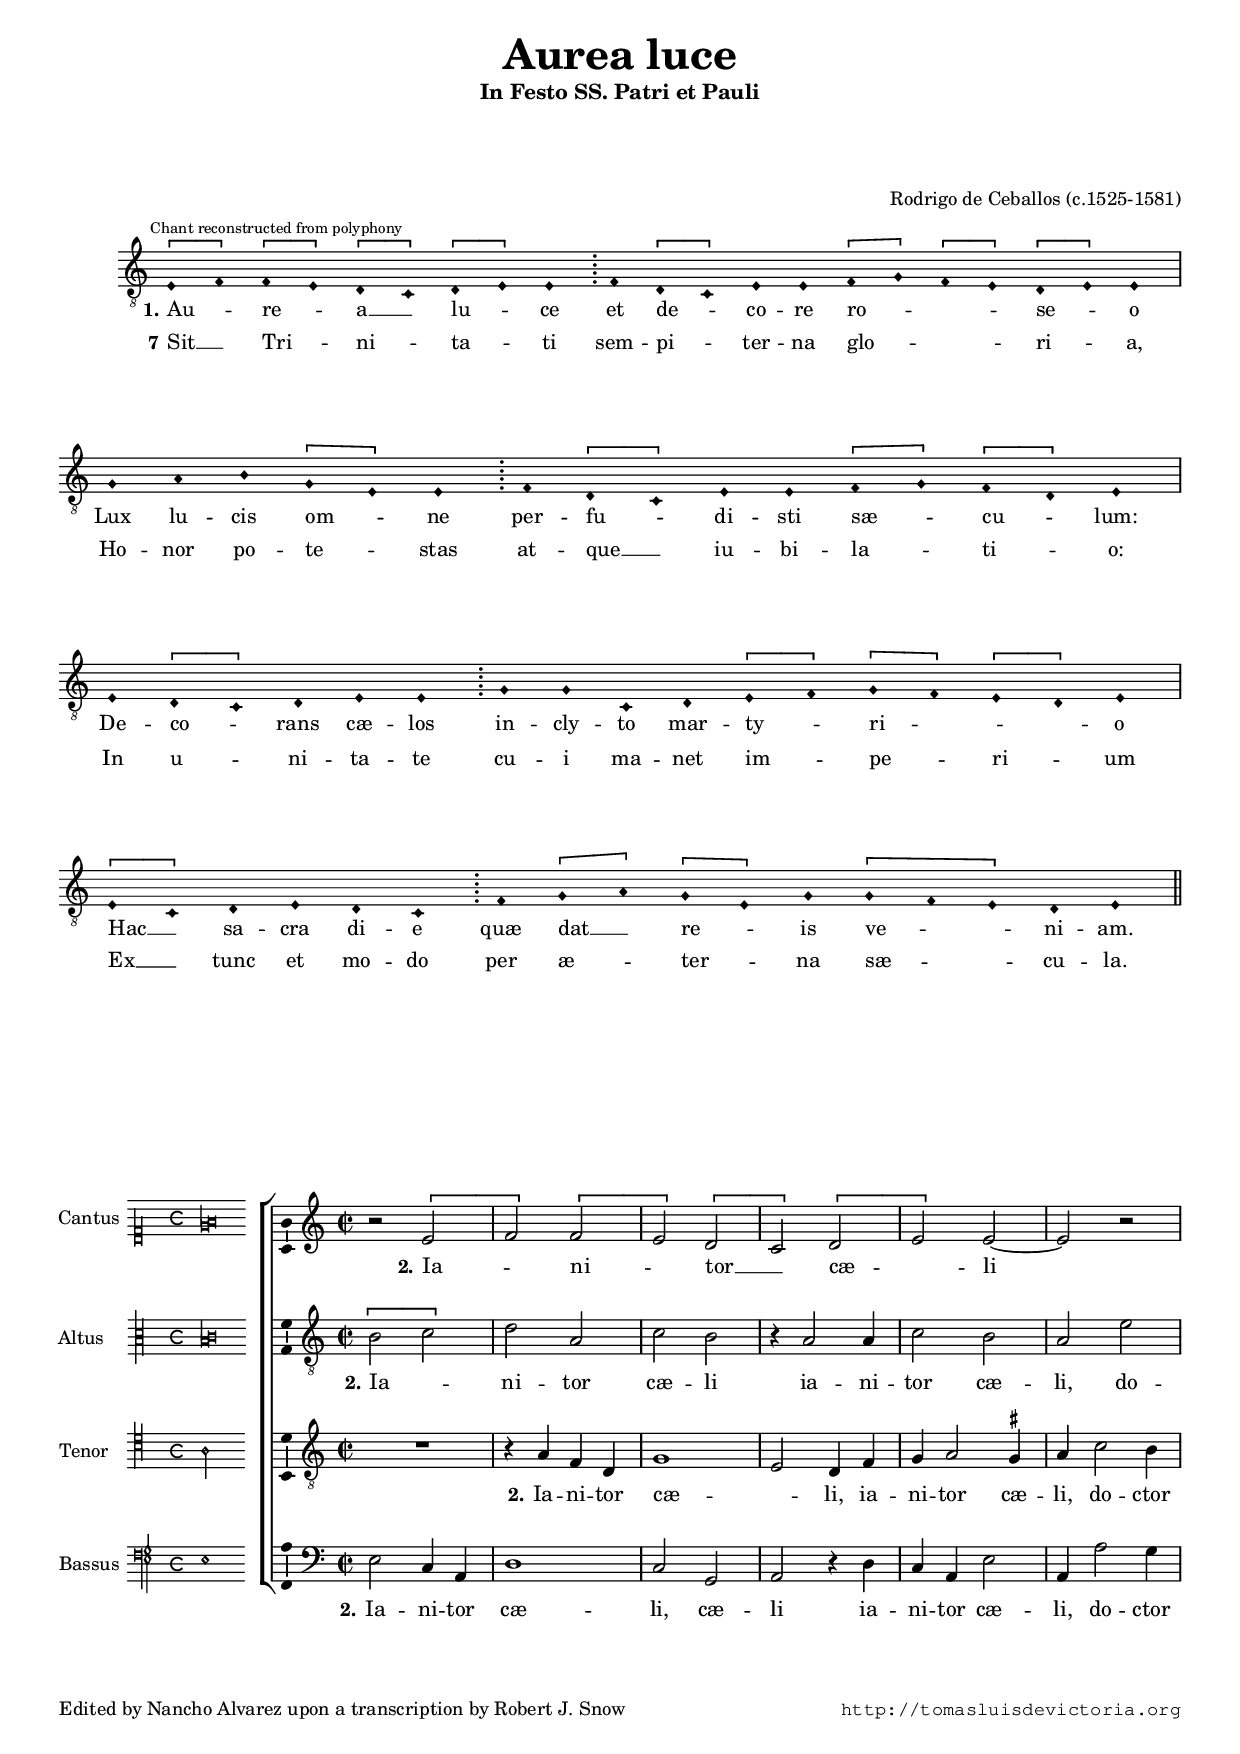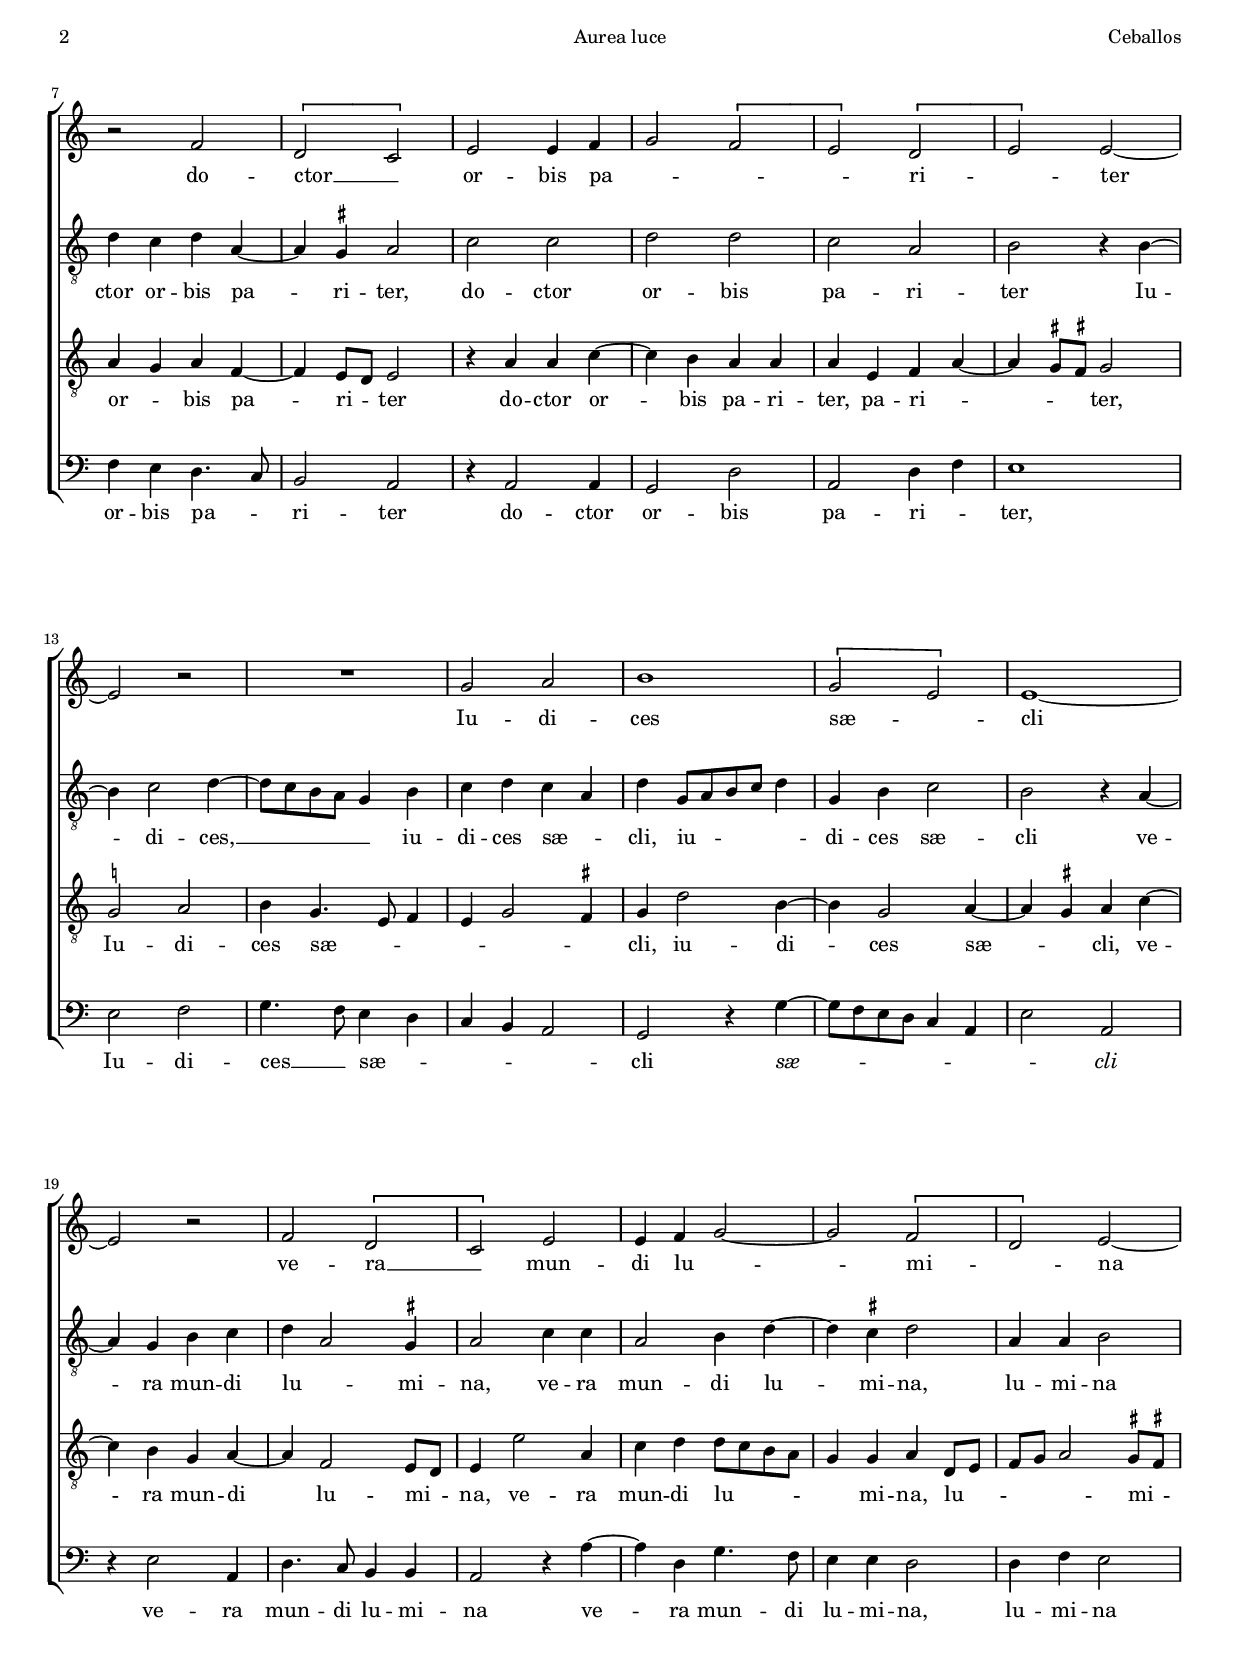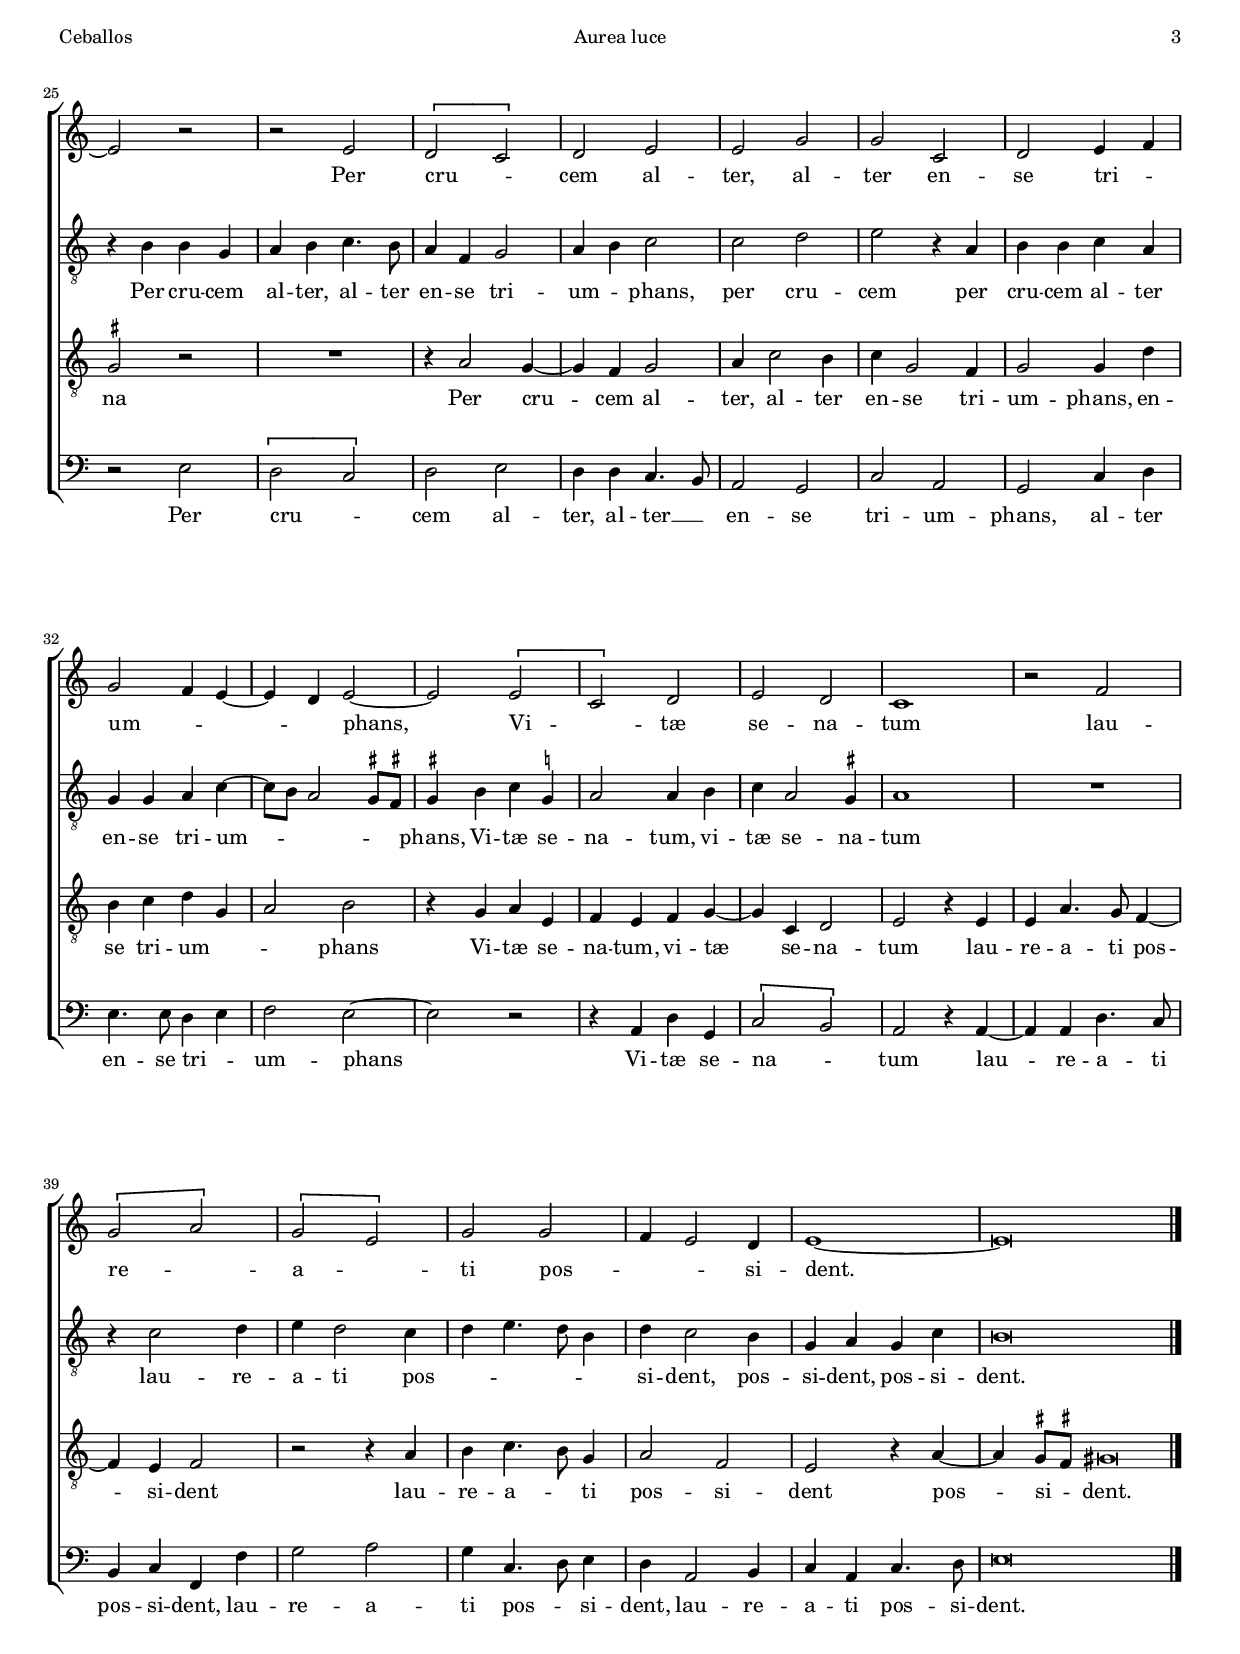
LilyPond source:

\version "2.22.0"

#(set-default-paper-size "a4")
#(set-global-staff-size 16.4)
#(ly:set-option 'point-and-click #f)
%mobile -s15.5 -i3.4

italicas=\override LyricText.font-shape = #'italic
rectas=\override LyricText.font-shape = #'upright
ss=\once \set suggestAccidentals = ##t
incipitwidth = 20
mtempo={\tempo 4 = 100}
mtempob={\tempo 4 = 50}
mt=#(define-music-function (offset) (number?) ; move lyric text
      #{ \once \override LyricText.X-offset = -$offset #})

htitle="Aurea luce"
hcomposer="Ceballos"

\header {
	title=\markup{\fontsize #3 "Aurea luce"}
	subtitle=\markup{"In Festo SS. Patri et Pauli"}
	subsubtitle=\markup{\null \vspace #3 }
	composer="Rodrigo de Ceballos (c.1525-1581)"
        pdfauthor=\composer
	%opus="(-)"
%	poet=\markup{}
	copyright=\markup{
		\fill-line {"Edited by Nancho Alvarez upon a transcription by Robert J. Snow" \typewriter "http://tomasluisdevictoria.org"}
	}
%	tagline=""
}

\score {\transpose c c {
<<
         \new Voice = "canto" {
                 \override Staff.TimeSignature.stencil = #'()
                 \override Stem.transparent = ##t
                 \set Score.timing = ##f
                 \override NoteHead.style = #'neomensural         
                 \clef "G_8" 
                 \key c \major
                 \override LigatureBracket.padding = #1
                 s4*0^\markup{\hspace #-2 \fontsize #-2 "Chant reconstructed from polyphony"}
                 \[e4 f\] \[f e\] \[d c\] \[d e\] e \bar ";"
                 f \[d c\] e e \[f g\] \[f e\] \[d e\] e \bar "|" \break
                 g a b \[g e\] e \bar ";"
                 f \[d c\] e e \[f g\] \[f d\] e \bar "|" \break
                 
                 e \[d c\] d e e \bar ";"
                 g g c d \[e f\] \[g f\] \[e d\] e \bar "|" \break
                 \[e c\] d e d c \bar ";"
                 f \[g a\] \[g e\] g \[g f e\] d e \bar "||"
                 %tablet \pageBreak
         }
         \new Lyrics \lyricsto "canto" {
                 \set stanza = "1."
                 Au -- _ re -- _ a __ _ lu -- _ ce
                 et de -- _ co -- re ro -- _ _ _ se -- _ o
                 Lux lu -- cis om -- _ ne
                 per -- fu -- _ di -- sti sæ -- _ cu -- _ lum:
                 De -- co -- _ rans cæ -- los
                 in -- cly -- to mar -- ty -- _ ri -- _ _ _ o
                 Hac __ _ sa -- cra di -- e
                 quæ dat __ _ re -- _ is ve -- _ _ ni -- am.
         }
         \new Lyrics \lyricsto "canto" {
                 \set stanza = "7"
                 Sit __ _ Tri -- _ ni -- _ ta -- _ ti
                 sem -- pi -- _ ter -- na glo -- _ _ _ ri -- _ a,
                 Ho -- nor po -- te -- _ stas
                 at -- que __ _ iu -- bi -- la -- _ ti -- _ o:
                 In u -- _ ni -- ta -- te
                 cu -- i ma -- net im -- _ pe -- _ ri -- _ um
                 Ex __ _ tunc et mo -- do
                 per æ -- _ ter -- _ na sæ -- _ _ cu -- la.
         }
>>
        }%transpose
\layout {
        \context { \Lyrics \override VerticalAxisGroup.nonstaff-nonstaff-spacing.padding=2 } %notablet
        system-count = 4
        %line-width=16\cm 
        indent=1.0\cm
        %ragged-right = ##f
}
}

%%%%%%%%%%%%%%%%%%%%%%%%%%%%%%%%%%%%%%%%%%%%%%%%%%%%



global={\key c \major \time 2/2 % Snow pone f \major en el primer sistema
        \skip 1*44 \bar "||"
        \bar "|."
}


cantus=\relative c'{
	r2 \[e
	f\] \[f 
	e\] \[d
	c\] \[d
	e\] e ~
	e r
	r f
	\[d c\]
	e2 e4 f
	g2 \[f
	e\] \[d
	e\] e ~
	e r
	R1
	g2 a
	b1
	\[g2 e\]
	e1 ~
	e2 r
	f2 \[d
	c\] e
	e4 f g2 ~
	g \[f
	d\] e ~
	e r
	r e
	\[d c\]
	d e
	e g
	g c,
	d e4 f 
	g2 f4 e ~
	e d e2 ~
	e \[e 
	c\] d
	e d
	c1
	r2 f
	\[g a\]
	\[g e\]
	g g
	f4 e2 d4
	e1 ~
	e\breve*1/2
}

altus=\relative c'{
	\[b2 c\]
	d a
	c b
	r4 a2 a4
	c2 b
	a2 e'
	d4 c d a ~
	a \ss gis a2
	c2 c
	d d
	c a
	b2 r4 b ~
	b c2 d4 ~
	d8 c b a g4 b
	c4 d c a
	d g,8[ a b c] d4
	g,4 b c2
	b2 r4 a ~
	a g b c
	d a2 \ss gis4
	a2 c4 c
	a2 b4 d ~
	d \ss cis4 d2
	a4 a b2
	r4 b b g
	a b c4. b8
	a4 f g2
	a4 b c2
	c d
	e2 r4 a,
	b b c a
	g g a c ~
	c8 b a2 \ss gis8 \ss fis
	\ss gis4 b c \ss g
	a2 a4 b
	c4 a2 \ss gis4
	a1
	R1
	r4 c2 d4
	e d2 c4
	d4 e4. d8 b4
	d4 c2 b4
	g a g c
	b\breve*1/2
}

tenor=\relative c'{
	R1
	r4 a f d
	g1
	e2 d4 f
	g a2 \ss gis4
	a4 c2 b4
	a g a f ~
	f e8 d e2
	r4 a a c ~
	c b a a
	a e f a ~
	a4 \ss gis8 \ss fis gis2 % Snow g8 f g2
	\ss g!2 a
	b4 g4. e8 f4
	e4 g2 \ss fis4
	g4 d'2 b4 ~
	b g2 a4 ~
	a \ss gis a c ~
	c4 b g a ~
	a f2 e8 d
	e4 e'2 a,4
	c d d8 c b a
	g4 g a d,8 e
	f g a2 \ss gis8 \ss fis
	\ss gis2 r
	R1
	r4 a2 g4 ~ % disonancia resolviendo en unisono
	g4 f g2
	a4 c2 b4
	c4 g2 f4
	g2 g4 d'
	b c d g,
	a2 b
	r4 g a e
	f e f g ~
	g c, d2
	e2 r4 e
	e a4. g8 f4 ~
	f4 e f2
	r2 r4 a
	b c4. b8 g4
	a2 f
	e2 r4 a ~
	a \ss gis8 \ss fis \mtempob gis!\breve*1/4
}

bassus=\relative c{
	e2 c4 a
	d1
	c2 g
	a r4 d
	c a e'2
	a,4 a'2 g4
	f e d4. c8
	b2 a
	r4 a2 a4
	g2 d'
	a d4 f
	e1
	e2 f
	g4. f8 e4 d
	c b a2
	g2 r4 g' ~
	g8 f e d c4 a
	e'2 a,
	r4 e'2 a,4
	d4. c8 b4 b
	a2 r4 a' ~
	a d, g4. f8
	e4 e d2
	d4 f e2
	r2 e
	\[d2 c\]
	d2 e
	d4 d c4. b8
	a2 g
	c2 a
	g2 c4 d
	e4. e8 d4 e
	f2 e ~
	e r
	r4 a, d g,
	\[c2 b\]
	a2 r4 a ~
	a a d4. c8
	b4 c f, f'
	g2 a
	g4 c,4. d8 e4
	d4 a2 b4
	c a c4. d8
	e\breve*1/2
}

textocantus=\lyricmode{
\set stanza = "2."
Ia -- _ ni -- _ tor __ _ cæ -- _ li
do -- ctor __ _ or -- bis pa -- _ _ _ ri -- _ ter
Iu -- di -- ces sæ -- _ cli
ve -- ra __ _ mun -- di lu -- _ mi -- _ na
Per cru -- _ cem al -- ter,
al -- ter en -- se tri -- _ um -- _ _ _ phans,
Vi -- _ tæ se -- na -- tum
lau -- re -- _ a -- _ ti pos -- _ _ si -- dent.
}

textoaltus=\lyricmode{
\set stanza = "2."
Ia -- _ ni -- tor cæ -- li
ia -- ni -- tor cæ -- li,
do -- ctor or -- bis pa -- ri -- ter,
do -- ctor or -- bis pa -- ri -- ter
\mt #.5 Iu -- di -- \mt #1 ces, __ _ _ _ _ 
iu -- di -- ces sæ -- _ cli,
iu -- _ _ _ _ di -- ces sæ -- cli
\mt #.4 ve -- ra mun -- di lu -- _ mi -- na,
ve -- ra mun -- di lu -- mi -- na,
lu -- mi -- na
Per cru -- cem al -- ter,
al -- ter en -- se tri -- \mt #.6 um -- _ \mt #2 phans,
per cru -- cem
per cru -- cem al -- ter en -- se tri -- um -- _ _ _ _ phans, % deberia repetirse alter en lugar de per crucem
Vi -- tæ se -- na -- tum,
vi -- tæ se -- na -- tum
lau -- re -- a -- ti \mt #.3 pos -- _ _ _ _ si -- dent,
pos -- si -- dent,
pos -- si -- dent.
}

textotenor=\lyricmode{
\set stanza = "2."
Ia -- ni -- tor cæ -- _ li,
ia -- ni -- tor cæ -- li,
do -- ctor or -- _ bis pa -- ri -- _ ter
do -- ctor or -- bis pa -- ri -- ter,
pa -- ri -- _ _ _ ter,
Iu -- di -- ces sæ -- _ _ _ _ _ cli,
iu -- di -- ces sæ -- _ cli,
\mt #.4 ve -- ra mun -- di lu -- mi -- _ na,
ve -- ra mun -- di lu -- _ _ _ _ mi -- na,
lu -- _ _ _ _ mi -- _ na
Per cru -- cem al -- ter,
al -- ter en -- se tri -- um -- phans,
en -- se tri -- \mt #.5 um -- _ _ phans
Vi -- tæ se -- na -- tum,
vi -- tæ se -- na -- tum
lau -- re -- a -- ti \mt #.4 pos -- si -- dent
lau -- re -- a -- _ ti pos -- si -- dent
pos -- si -- _ dent.
}

textobassus=\lyricmode{
\set stanza = "2."
Ia -- ni -- tor cæ -- li,
cæ -- li
ia -- ni -- tor cæ -- li,
do -- ctor or -- bis pa -- _ ri -- ter
do -- ctor or -- bis pa -- ri -- _ ter,
Iu -- di -- ces __ _ sæ -- _ _ _ _ cli
\italicas
sæ -- _ _ _ _ _ _ cli
\rectas
ve -- ra mun -- di lu -- mi -- na
ve -- ra mun -- di lu -- mi -- na,
lu -- mi -- na
Per cru -- _ cem al -- ter,
al -- \mt #.4 ter __ _ en -- se tri -- um -- phans,
al -- ter en -- se tri -- _ um -- phans % Snow um -- um
Vi -- tæ se -- na -- _ tum
lau -- re -- a -- ti pos -- si -- dent,
lau -- re -- a -- ti \mt #.2 pos -- _ si -- dent,
lau -- re -- a -- ti pos -- si -- dent.
}


incipitcantus=\markup{
	\score{
		{ 
		\set Staff.instrumentName="Cantus "
		\override NoteHead.style = #'neomensural
		\override Staff.TimeSignature.style = #'neomensural
		\cadenzaOn 
		\clef "petrucci-c1"
		\key c \major
		\time 4/4
                \[e'1 f'\]
		} 

	\layout {
       \context {\Voice
               \remove Ligature_bracket_engraver
               \consists Mensural_ligature_engraver
       }
       line-width=\incipitwidth
       indent = 0
}
}
}

incipitaltus=\markup{
	\score{
		{ 
		\set Staff.instrumentName="Altus    "
		\override NoteHead.style = #'neomensural 
		\override Staff.TimeSignature.style = #'neomensural
		\cadenzaOn 
		\clef "petrucci-c3"
		\key c \major
		\time 4/4
                \[b1 c'\]
		} 
	\layout {
       \context {\Voice
               \remove Ligature_bracket_engraver
               \consists Mensural_ligature_engraver
       }
       line-width=\incipitwidth
       indent = 0
       }
	}
}


incipittenor=\markup{
	\score{
		{ 
		\set Staff.instrumentName="Tenor   "
		\override NoteHead.style = #'neomensural 
		\override Staff.TimeSignature.style = #'neomensural
		\cadenzaOn 
		\clef "petrucci-c4"
		\key c \major
		\time 4/4
                a2*4
		} 
	\layout { line-width=\incipitwidth indent=0 }
	}
}

incipitbassus=\markup{
	\score{
		{ 
		\set Staff.instrumentName="Bassus "
		\override NoteHead.style = #'neomensural
		\override Staff.TimeSignature.style = #'neomensural
		\cadenzaOn 
		\clef "petrucci-f4"
		\key c \major
		\time 4/4
                e1*2
		} 
	\layout { line-width=\incipitwidth indent = 0 }
	}
}

%\layout {
%       \context {\Voice
%               \remove Ligature_bracket_engraver
%               \consists Mensural_ligature_engraver
%       }
%       line-width=\incipitwidth
%       indent = 0
%}

\score {\transpose c' c'{
\new ChoirStaff<<

	\new Staff <<\global
	\new Voice="v1" {
		\set Staff.instrumentName=\incipitcantus
		\clef "treble"
		\cantus }
	\new Lyrics \lyricsto "v1" {\textocantus }
	>>

	\new Staff <<\global
	\new Voice="v2" {
		\set Staff.instrumentName=\incipitaltus
		\clef "G_8"
		\altus }
	\new Lyrics \lyricsto "v2" {\textoaltus }
	>>
	
	\new Staff <<\global
	\new Voice="v3" {
		\set Staff.instrumentName=\incipittenor
		\clef "G_8"
		\tenor }
	\new Lyrics \lyricsto "v3" {\textotenor }
	>>

	\new Staff <<\global
	\new Voice="v4" {
		\set Staff.instrumentName=\incipitbassus
		\clef "bass"
		\bassus }
	\new Lyrics \lyricsto "v4" {\textobassus }
	>>
	
>>

	} % transpose

\layout{ 
	\context {\Lyrics 
		\override VerticalAxisGroup.staff-affinity = #UP
		\override VerticalAxisGroup.nonstaff-relatedstaff-spacing =
			#'((basic-distance . 0) (minimum-distance . 0) (padding . 1))
		\override LyricText.font-size = #1.2
		\override LyricHyphen.minimum-distance = #0.5
	}
	\context {\Score 
		tempoHideNote = ##t
		\override BarNumber.padding = #2 
	}
	\context {\Voice 
		%melismaBusyProperties = #'()
		%autoBeaming = ##f
	}
	\context {\Staff 
                %\RemoveEmptyStaves
                %\override VerticalAxisGroup.remove-first = ##t
		\override VerticalAxisGroup.staff-staff-spacing =
			#'((basic-distance . 11) (minimum-distance . 0) (padding . 1))
		\consists Ambitus_engraver 
		\override LigatureBracket.padding = #1
	}
}

%\midi { \mtempo }

}


\paper{
	evenHeaderMarkup=\markup  \fill-line { \fromproperty #'page:page-number-string \htitle \hcomposer }
	oddHeaderMarkup= \markup  \fill-line { \on-the-fly #not-first-page \hcomposer \on-the-fly #not-first-page \htitle \on-the-fly #not-first-page \fromproperty #'page:page-number-string }
	system-count=7
	page-count = 3
	ragged-last-bottom = ##f
	indent=3.6\cm
	system-system-spacing =
	#'((basic-distance . 20) (minimum-distance . 0) (padding . 5))
	top-system-spacing = % header
	#'((basic-distance . 10) (minimum-distance . 0) (padding . 0))
	last-bottom-spacing = % footer
	#'((basic-distance . 15) (minimum-distance . 0) (padding . 0))
	markup-system-spacing.padding = #1.5
}
